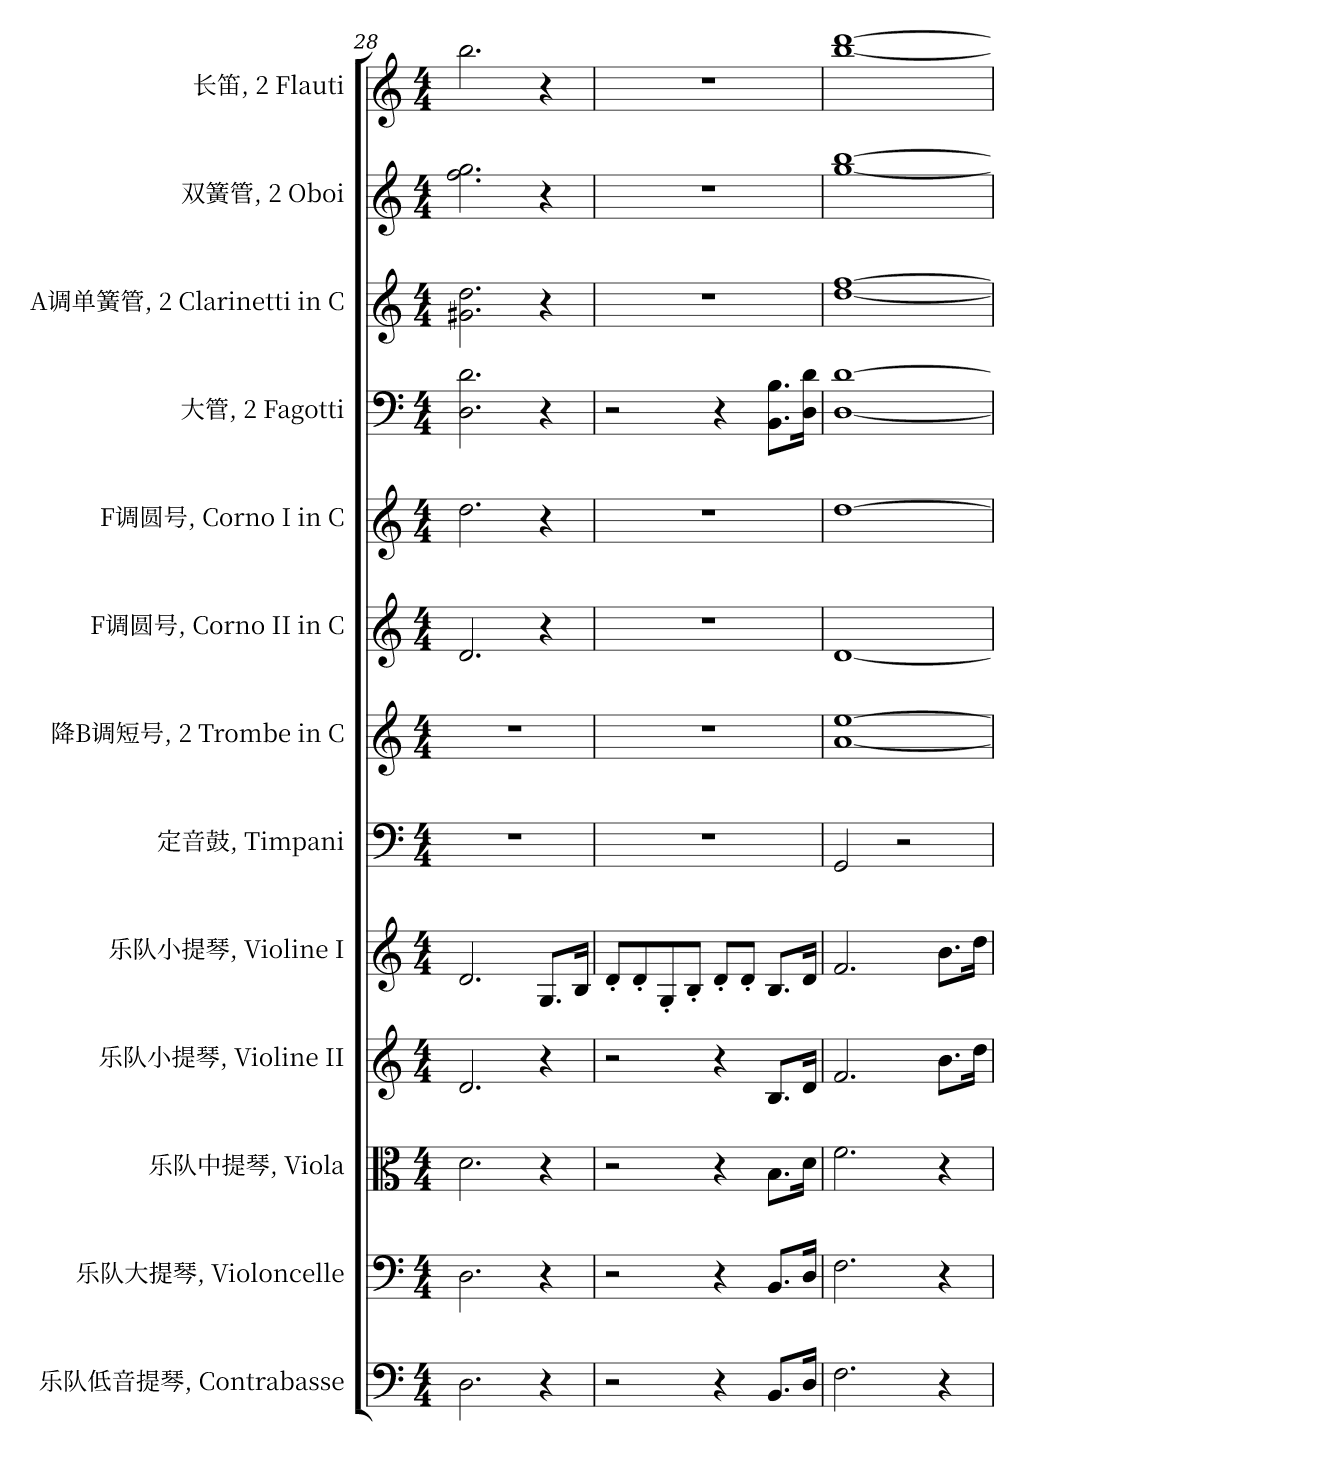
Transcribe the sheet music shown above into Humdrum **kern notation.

**kern	**kern	**kern	**kern	**kern	**kern	**kern	**kern	**kern	**kern	**kern	**kern	**kern
*part13	*part12	*part11	*part10	*part9	*part8	*part7	*part6	*part5	*part4	*part3	*part2	*part1
*staff13	*staff12	*staff11	*staff10	*staff9	*staff8	*staff7	*staff6	*staff5	*staff4	*staff3	*staff2	*staff1
*I"乐队低音提琴, Contrabasse	*I"乐队大提琴, Violoncelle	*I"乐队中提琴, Viola	*I"乐队小提琴, Violine II	*I"乐队小提琴, Violine I	*I"定音鼓, Timpani	*I"降B调短号, 2 Trombe in C	*I"F调圆号, Corno II in C	*I"F调圆号, Corno I in C	*I"大管, 2 Fagotti	*I"A调单簧管, 2 Clarinetti in C	*I"双簧管, 2 Oboi	*I"长笛, 2 Flauti
*I'Cbs.	*	*	*	*	*I'Timp.	*	*	*	*	*I'A Cl.	*I'Ob.	*I'Fl.
*clefF4	*clefF4	*clefC3	*clefG2	*clefG2	*clefF4	*clefG2	*clefG2	*clefG2	*clefF4	*clefG2	*clefG2	*clefG2
*ITrd7c12	*	*	*	*	*	*ITrd1c2	*ITrd4c7	*ITrd4c7	*	*ITrd2c3	*	*
*k[]	*k[]	*k[]	*k[]	*k[]	*k[]	*k[b-e-]	*k[b-]	*k[b-]	*k[]	*k[f#c#g#]	*k[]	*k[]
*M4/4	*M4/4	*M4/4	*M4/4	*M4/4	*M4/4	*M4/4	*M4/4	*M4/4	*M4/4	*M4/4	*M4/4	*M4/4
*MM198	*MM198	*MM198	*MM198	*MM198	*MM198	*MM198	*MM198	*MM198	*MM198	*MM198	*MM198	*MM198
=28	=28	=28	=28	=28	=28	=28	=28	=28	=28	=28	=28	=28
2.DD\	2.D\	2.d\	2.d/	2.d/	1r	1r	2.G/	2.g\	2.D\ 2.d\	2.e#X\ 2.b\	2.ff\ 2.gg\	2.bb\
4r	4r	4r	4r	8.G/L	.	.	4r	4r	4r	4r	4r	4r
.	.	.	.	16B/Jk	.	.	.	.	.	.	.	.
=29	=29	=29	=29	=29	=29	=29	=29	=29	=29	=29	=29	=29
*	*	*	*	*	*	*	*	*	*	*	*	*MM198
2r	2r	2r	2r	8d'/L	1r	1r	1r	1r	2r	1r	1r	1r
.	.	.	.	8d'/	.	.	.	.	.	.	.	.
.	.	.	.	8G'/	.	.	.	.	.	.	.	.
.	.	.	.	8B'/J	.	.	.	.	.	.	.	.
4r	4r	4r	4r	8d'/L	.	.	.	.	4r	.	.	.
.	.	.	.	8d'/J	.	.	.	.	.	.	.	.
8.BBB/L	8.BB/L	8.B\L	8.B/L	8.B/L	.	.	.	.	8.BB\ 8.B\L	.	.	.
16DD/Jk	16D/Jk	16d\Jk	16d/Jk	16d/Jk	.	.	.	.	16D\ 16d\Jk	.	.	.
=30	=30	=30	=30	=30	=30	=30	=30	=30	=30	=30	=30	=30
*	*	*	*	*	*	*	*	*	*	*	*	*MM198
2.FF\	2.F\	2.f\	2.f/	2.f/	2GG/	[1g [1dd	[1G	[1g	[1D [1d	[1b [1dd	[1gg [1bb	[1bb [1ddd
.	.	.	.	.	2r	.	.	.	.	.	.	.
4r	4r	4r	8.b\L	8.b\L	.	.	.	.	.	.	.	.
.	.	.	16dd\Jk	16dd\Jk	.	.	.	.	.	.	.	.
=	=	=	=	=	=	=	=	=	=	=	=	=
*-	*-	*-	*-	*-	*-	*-	*-	*-	*-	*-	*-	*-
